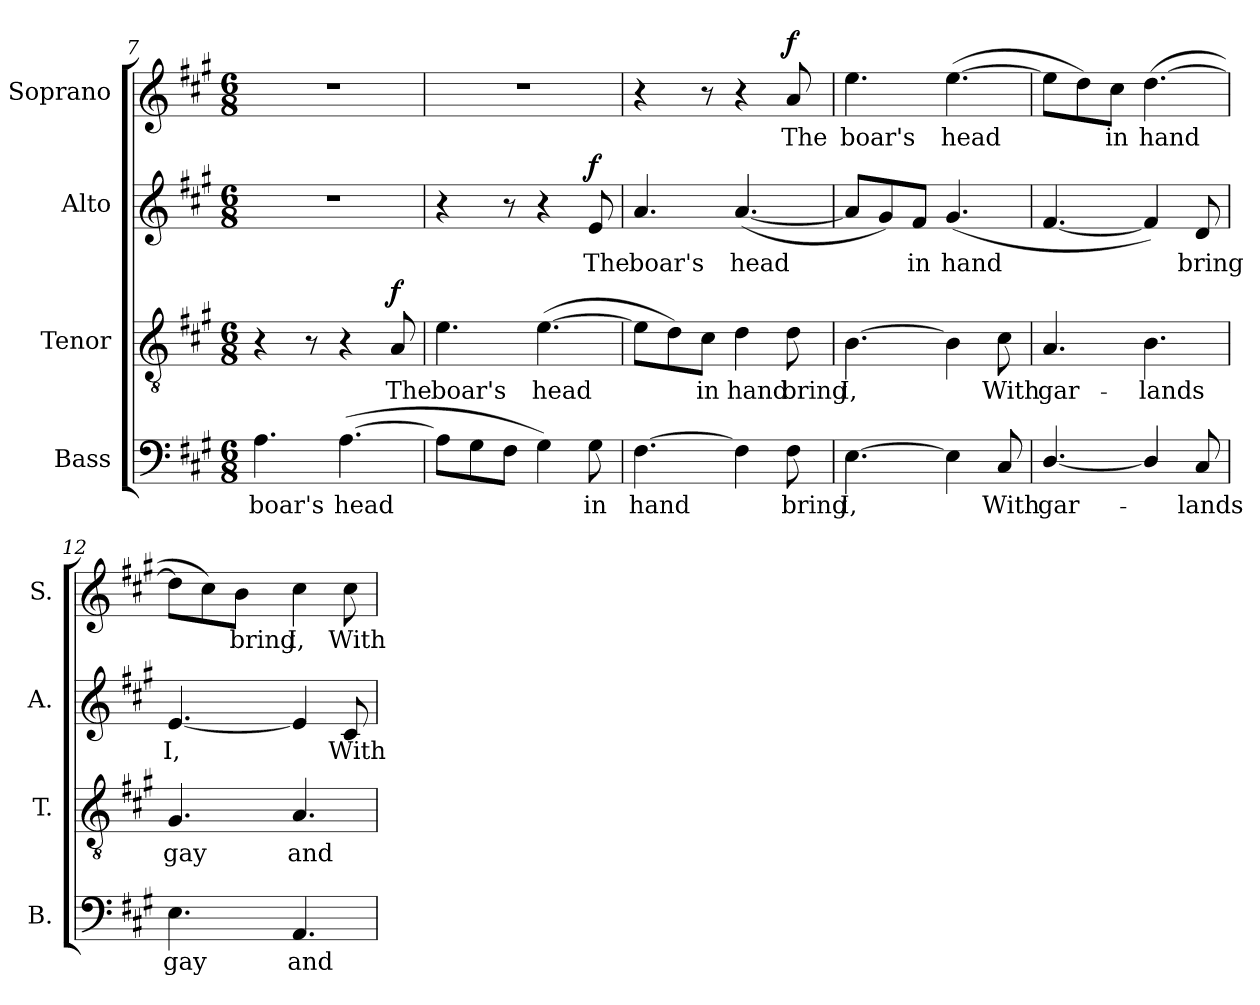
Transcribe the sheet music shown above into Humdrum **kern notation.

**kern	**text	**kern	**text	**dynam	**kern	**text	**dynam	**kern	**text	**dynam
*part4	*part4	*part3	*part3	*part3	*part2	*part2	*part2	*part1	*part1	*part1
*staff4	*staff4	*staff3	*staff3	*staff3	*staff2	*staff2	*staff2	*staff1	*staff1	*staff1
*I"Bass	*	*I"Tenor	*	*	*I"Alto	*	*	*I"Soprano	*	*
*I'B.	*	*I'T.	*	*	*I'A.	*	*	*I'S.	*	*
*clefF4	*	*clefGv2	*	*	*clefG2	*	*	*clefG2	*	*
*	*	*ITrd7c12	*	*	*	*	*	*	*	*
*k[f#c#g#]	*	*k[f#c#g#]	*	*	*k[f#c#g#]	*	*	*k[f#c#g#]	*	*
*A:	*	*A:	*	*	*A:	*	*	*A:	*	*
*M6/8	*	*M6/8	*	*	*M6/8	*	*	*M6/8	*	*
=7	=7	=7	=7	=7	=7	=7	=7	=7	=7	=7
!	!LO:LY:b:color=#000000	!	!	!	!LO:N:vis=1	!	!	!LO:N:vis=1	!	!
4.Ai\	boar's	4r	.	.	2.r	.	.	2.r	.	.
.	.	8r	.	.	.	.	.	.	.	.
!	!LO:LY:b:color=#000000	!	!	!	!	!	!	!	!	!
([4.Ai\	head	4r	.	.	.	.	.	.	.	.
!	!	!	!LO:LY:b:color=#000000	!	!	!	!	!	!	!
.	.	8AAi/	The	f	.	.	.	.	.	.
=8	=8	=8	=8	=8	=8	=8	=8	=8	=8	=8
!	!	!	!LO:LY:b:color=#000000	!	!	!	!	!LO:N:vis=1	!	!
8Ai\L]	.	4.Ei\	boar's	.	4r	.	.	2.r	.	.
8G#i\	.	.	.	.	.	.	.	.	.	.
8F#i\J	.	.	.	.	8r	.	.	.	.	.
!	!	!	!LO:LY:b:color=#000000	!	!	!	!	!	!	!
4G#i\)	.	([4.Ei\	head	.	4r	.	.	.	.	.
!	!LO:LY:b:color=#000000	!	!	!	!	!	!	!	!	!
!	!	!	!	!	!	!LO:LY:b:color=#000000	!	!	!	!
8G#i\	in	.	.	.	8ei/	The	f	.	.	.
=9	=9	=9	=9	=9	=9	=9	=9	=9	=9	=9
!	!LO:LY:b:color=#000000	!	!	!	!	!	!	!	!	!
!	!	!	!	!	!	!LO:LY:b:color=#000000	!	!	!	!
[4.F#i\	hand	8Ei\L]	.	.	4.ai/	boar's	.	4r	.	.
.	.	8Di\)	.	.	.	.	.	.	.	.
!	!	!	!LO:LY:b:color=#000000	!	!	!	!	!	!	!
.	.	8C#i\J	in	.	.	.	.	8r	.	.
!	!	!	!LO:LY:b:color=#000000	!	!	!	!	!	!	!
!	!	!	!	!	!	!LO:LY:b:color=#000000	!	!	!	!
4F#i\]	.	4Di\	hand	.	([4.ai/	head	.	4r	.	.
!	!LO:LY:b:color=#000000	!	!	!	!	!	!	!	!	!
!	!	!	!LO:LY:b:color=#000000	!	!	!	!	!	!	!
!	!	!	!	!	!	!	!	!	!LO:LY:b:color=#000000	!
8F#i\	bring	8Di\	bring	.	.	.	.	8ai/	The	f
=10	=10	=10	=10	=10	=10	=10	=10	=10	=10	=10
!	!LO:LY:b:color=#000000	!	!	!	!	!	!	!	!	!
!	!	!	!LO:LY:b:color=#000000	!	!	!	!	!	!	!
!	!	!	!	!	!	!	!	!	!LO:LY:b:color=#000000	!
[4.Ei\	I,	[4.BBi\	I,	.	8ai/L]	.	.	4.eei\	boar's	.
.	.	.	.	.	8g#i/)	.	.	.	.	.
!	!	!	!	!	!	!LO:LY:b:color=#000000	!	!	!	!
.	.	.	.	.	8f#i/J	in	.	.	.	.
!	!	!	!	!	!	!LO:LY:b:color=#000000	!	!	!	!
!	!	!	!	!	!	!	!	!	!LO:LY:b:color=#000000	!
4Ei\]	.	4BBi\]	.	.	(4.g#i/	hand	.	([4.eei\	head	.
!	!LO:LY:b:color=#000000	!	!	!	!	!	!	!	!	!
!	!	!	!LO:LY:b:color=#000000	!	!	!	!	!	!	!
8C#i/	With	8C#i\	With	.	.	.	.	.	.	.
=11	=11	=11	=11	=11	=11	=11	=11	=11	=11	=11
!	!LO:LY:b:color=#000000	!	!	!	!	!	!	!	!	!
!	!	!	!LO:LY:b:color=#000000	!	!	!	!	!	!	!
[4.Di/	gar-	4.AAi/	gar-	.	[4.f#i/	.	.	8eei\L]	.	.
.	.	.	.	.	.	.	.	8ddi\)	.	.
!	!	!	!	!	!	!	!	!	!LO:LY:b:color=#000000	!
.	.	.	.	.	.	.	.	8cc#i\J	in	.
!	!	!	!LO:LY:b:color=#000000	!	!	!	!	!	!	!
!	!	!	!	!	!	!	!	!	!LO:LY:b:color=#000000	!
4Di/]	.	4.BBi\	-lands	.	4f#i/])	.	.	([4.ddi\	hand	.
!	!LO:LY:b:color=#000000	!	!	!	!	!	!	!	!	!
!	!	!	!	!	!	!LO:LY:b:color=#000000	!	!	!	!
8C#i/	-lands	.	.	.	8di/	bring	.	.	.	.
!!LO:LB:g=z
=12	=12	=12	=12	=12	=12	=12	=12	=12	=12	=12
!	!LO:LY:b:color=#000000	!	!	!	!	!	!	!	!	!
!	!	!	!LO:LY:b:color=#000000	!	!	!	!	!	!	!
!	!	!	!	!	!	!LO:LY:b:color=#000000	!	!	!	!
4.Ei\	gay	4.GG#i/	gay	.	[4.ei/	I,	.	8ddi\L]	.	.
.	.	.	.	.	.	.	.	8cc#i\)	.	.
!	!	!	!	!	!	!	!	!	!LO:LY:b:color=#000000	!
.	.	.	.	.	.	.	.	8bi\J	bring	.
!	!LO:LY:b:color=#000000	!	!	!	!	!	!	!	!	!
!	!	!	!LO:LY:b:color=#000000	!	!	!	!	!	!	!
!	!	!	!	!	!	!	!	!	!LO:LY:b:color=#000000	!
4.AAi/	and	4.AAi/	and	.	4ei/]	.	.	4cc#i\	I,	.
!	!	!	!	!	!	!LO:LY:b:color=#000000	!	!	!	!
!	!	!	!	!	!	!	!	!	!LO:LY:b:color=#000000	!
.	.	.	.	.	8c#i/	With	.	8cc#i\	With	.
=	=	=	=	=	=	=	=	=	=	=
*-	*-	*-	*-	*-	*-	*-	*-	*-	*-	*-
